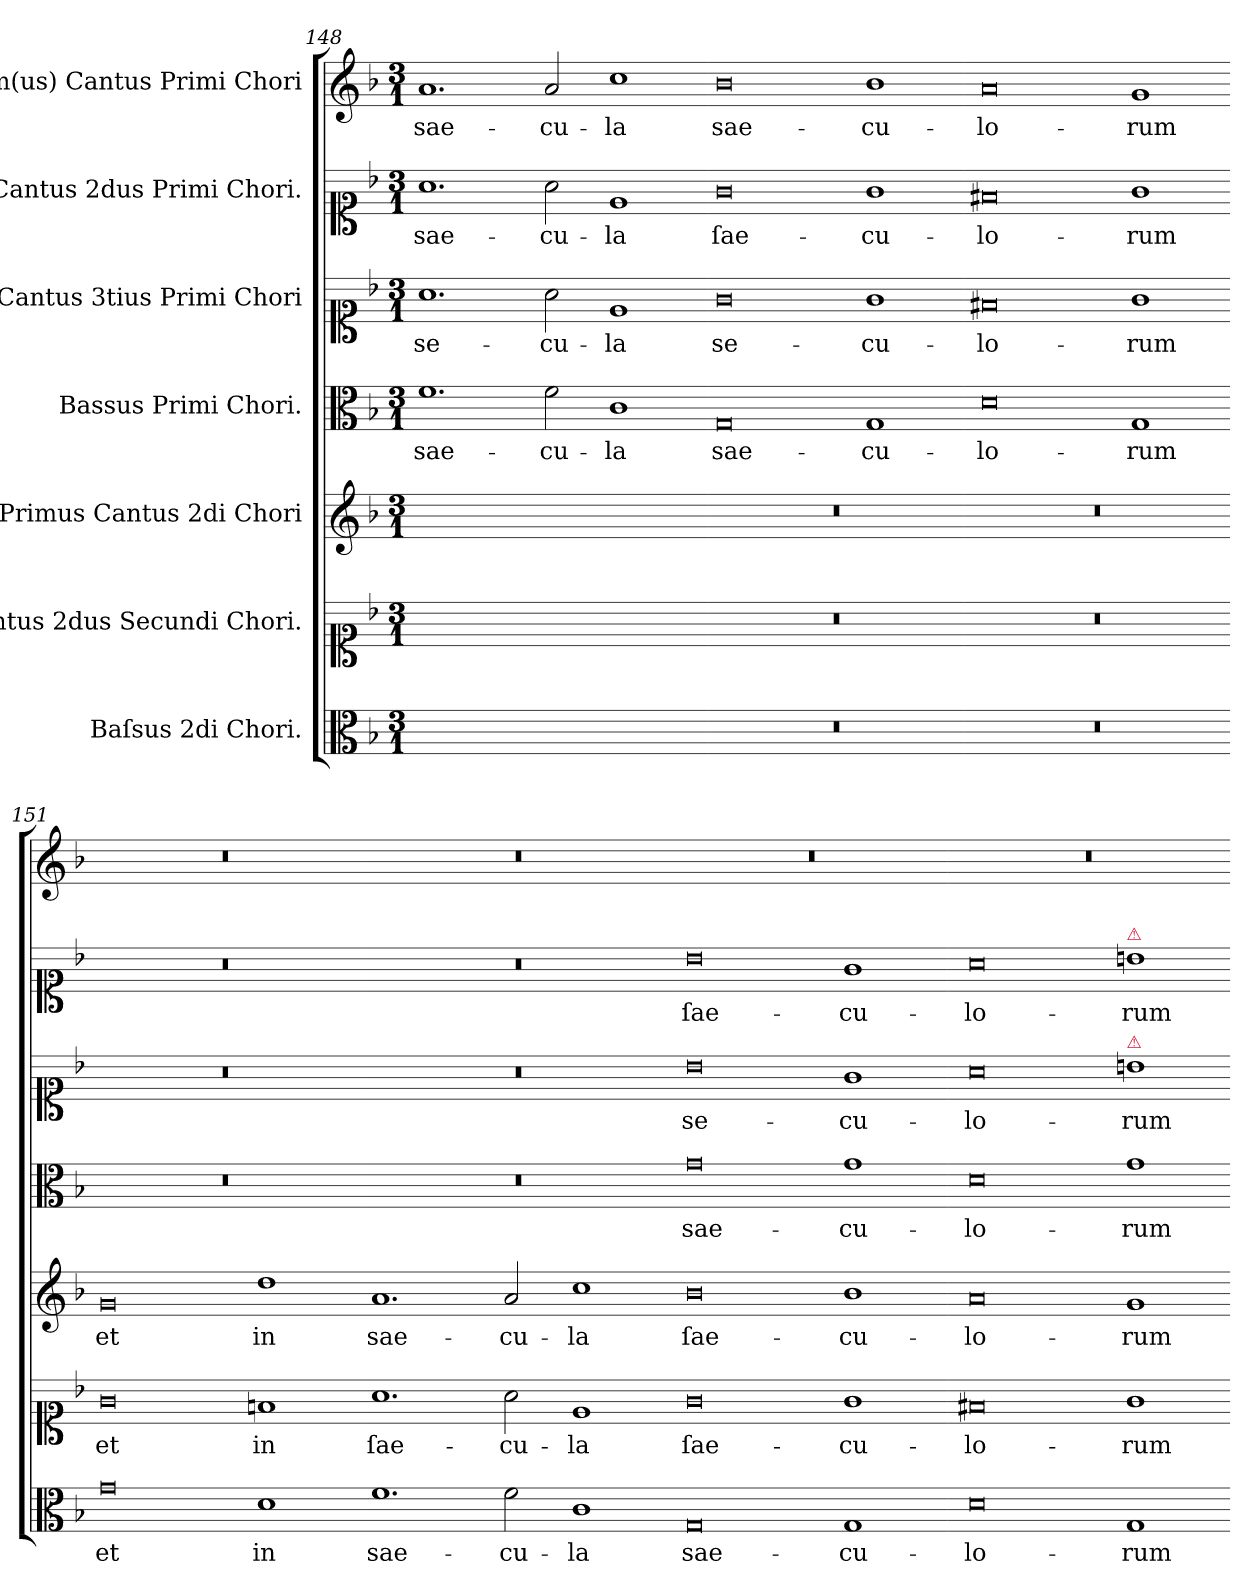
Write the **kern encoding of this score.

**kern	**text	**kern	**text	**kern	**text	**kern	**text	**kern	**text	**kern	**text	**kern	**text
*part7	*part7	*part6	*part6	*part5	*part5	*part4	*part4	*part3	*part3	*part2	*part2	*part1	*part1
*staff7	*staff7	*staff6	*staff6	*staff5	*staff5	*staff4	*staff4	*staff3	*staff3	*staff2	*staff2	*staff1	*staff1
*I"Baſsus 2di Chori.	*	*I"Cantus 2dus Secundi Chori.	*	*I"Primus Cantus 2di Chori	*	*I"Bassus Primi Chori.	*	*I"Cantus 3tius Primi Chori	*	*I"Cantus 2dus Primi Chori.	*	*I"Im(us) Cantus Primi Chori	*
*clefC3	*	*clefC1	*	*clefG2	*	*clefC3	*	*clefC1	*	*clefC1	*	*clefG2	*
*k[b-]	*	*k[b-]	*	*k[b-]	*	*k[b-]	*	*k[b-]	*	*k[b-]	*	*k[b-]	*
*M3/1	*	*M3/1	*	*M3/1	*	*M3/1	*	*M3/1	*	*M3/1	*	*M3/1	*
=148	=148	=148	=148	=148	=148	=148	=148	=148	=148	=148	=148	=148	=148
0.ryy	.	0.ryy	.	0.ryy	.	1.f	sae-	1.a	se-	1.a	sae-	1.a	sae-
.	.	.	.	.	.	2f\	-cu-	2a\	-cu-	2a\	-cu-	2a/	-cu-
.	.	.	.	.	.	1c	-la	1e	-la	1e	-la	1cc	-la
=149-	=149-	=149-	=149-	=149-	=149-	=149-	=149-	=149-	=149-	=149-	=149-	=149-	=149-
0.r	.	0.r	.	0.r	.	0G	sae-	0g	se-	0g	ſae-	0b-	sae-
.	.	.	.	.	.	1G	-cu-	1g	-cu-	1g	-cu-	1b-	-cu-
=150-	=150-	=150-	=150-	=150-	=150-	=150-	=150-	=150-	=150-	=150-	=150-	=150-	=150-
0.r	.	0.r	.	0.r	.	0d	-lo-	0f#X	-lo-	0f#X	-lo-	0a	-lo-
.	.	.	.	.	.	1G	-rum	1g	-rum	1g	-rum	1g	-rum
=151-	=151-	=151-	=151-	=151-	=151-	=151-	=151-	=151-	=151-	=151-	=151-	=151-	=151-
!	!	!	!LO:LY:i	!	!LO:LY:i	!	!	!	!	!	!	!	!
0g	et	0g	et	0g	et	0.r	.	0.r	.	0.r	.	0.r	.
!	!	!	!LO:LY:i	!	!LO:LY:i	!	!	!	!	!	!	!	!
1d	in	1fn	in	1dd	in	.	.	.	.	.	.	.	.
=152-	=152-	=152-	=152-	=152-	=152-	=152-	=152-	=152-	=152-	=152-	=152-	=152-	=152-
!	!	!	!LO:LY:i	!	!LO:LY:i	!	!	!	!	!	!	!	!
1.f	sae-	1.a	ſae-	1.a	sae-	0.r	.	0.r	.	0.r	.	0.r	.
!	!	!	!LO:LY:i	!	!LO:LY:i	!	!	!	!	!	!	!	!
2f\	-cu-	2a\	-cu-	2a/	-cu-	.	.	.	.	.	.	.	.
!	!	!	!LO:LY:i	!	!LO:LY:i	!	!	!	!	!	!	!	!
1c	-la	1e	-la	1cc	-la	.	.	.	.	.	.	.	.
=153-	=153-	=153-	=153-	=153-	=153-	=153-	=153-	=153-	=153-	=153-	=153-	=153-	=153-
!	!	!	!LO:LY:i	!	!LO:LY:i	!	!	!	!	!	!	!	!
0G	sae-	0g	ſae-	0b-	ſae-	0g	sae-	0b-	se-	0b-	ſae-	0.r	.
!	!	!	!LO:LY:i	!	!LO:LY:i	!	!	!	!	!	!	!	!
1G	-cu-	1g	-cu-	1b-	-cu-	1g	-cu-	1g	-cu-	1g	-cu-	.	.
=154-	=154-	=154-	=154-	=154-	=154-	=154-	=154-	=154-	=154-	=154-	=154-	=154-	=154-
!	!	!	!LO:LY:i	!	!LO:LY:i	!	!	!	!	!	!	!	!
0d	-lo-	0f#X	-lo-	0a	-lo-	0d	-lo-	0a	-lo-	0a	-lo-	0.r	.
!	!	!	!	!	!	!	!	!	!	!LO:TX:a:color=crimson:t=⚠	!	!	!
!	!	!	!	!	!	!	!	!LO:TX:a:color=crimson:t=⚠	!	!	!	!	!
!	!	!	!LO:LY:i	!	!LO:LY:i	!	!	!	!	!	!	!	!
1G	-rum	1g	-rum	1g	-rum	1g	-rum	1bn	-rum	1bn	-rum	.	.
=-	=-	=-	=-	=-	=-	=-	=-	=-	=-	=-	=-	=-	=-
*-	*-	*-	*-	*-	*-	*-	*-	*-	*-	*-	*-	*-	*-
